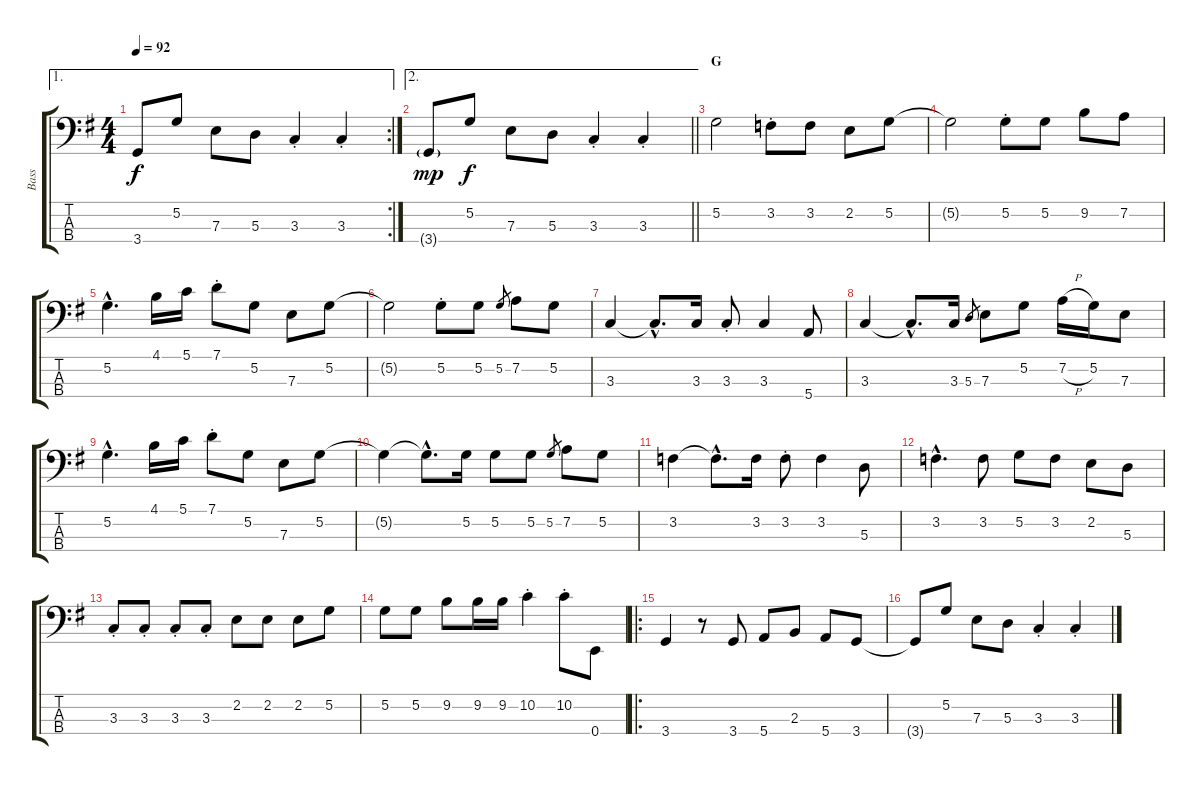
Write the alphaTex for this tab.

\track ("Bass" "Bass") {instrument acousticguitarnylon}
\staff {score tabs}
\tuning (G2 D2 A1 E1) {hide}
\ae 1
\rc 2
\ts (4 4)
\tempo 92
\clef f4
\ks g
3.4{t}.8{dy f} 5.2.8 7.3.8 5.3.8 3.3{st}.4 3.3{st}.4 |
\ae 2
\barLineRight lightlight
3.4{g}.8{dy mp} 5.2.8{dy f} 7.3.8 5.3.8 3.3{st}.4 3.3{st}.4 |
\section ("" "G")
5.2.2 3.2{st}.8 3.2.8 2.2.8 5.2.8 |
5.2{t}.2 5.2{st}.8 5.2.8 9.2.8 7.2.8 |
5.2{hac}.4{d} 4.1.16 5.1.16 7.1{st}.8 5.2.8 7.3.8 5.2.8 |
5.2{t}.2 5.2{st}.8 5.2.8 5.2.8{gr} 7.2.8 5.2.8 |
3.3.4 3.3{hac t}.8{d} 3.3.16 3.3{st}.8 3.3.4 5.4.8 |
3.3.4 3.3{hac t}.8{d} 3.3.16 5.3.8{gr} 7.3.8 5.2.8 7.2{h}.16 5.2.16 7.3.8 |
5.2{hac}.4{d} 4.1.16 5.1.16 7.1{st}.8 5.2.8 7.3.8 5.2.8 |
5.2{t}.4 5.2{hac t}.8{d} 5.2.16 5.2.8 5.2.8 5.2.8{gr} 7.2.8 5.2.8 |
3.2.4 3.2{hac t}.8{d} 3.2.16 3.2{st}.8 3.2.4 5.3.8 |
3.2{hac}.4{d} 3.2.8 5.2.8 3.2.8 2.2.8 5.3.8 |
3.3{st}.8 3.3{st}.8 3.3{st}.8 3.3{st}.8 2.2.8 2.2.8 2.2.8 5.2.8 |
5.2.8 5.2.8 9.2.8 9.2.16 9.2.16 10.2{st}.4 10.2{st}.8 0.4.8 |
\ro
3.4.4 r.8 3.4.8 5.4.8 2.3.8 5.4.8 3.4.8 |
3.4{t}.8 5.2.8 7.3.8 5.3.8 3.3{st}.4 3.3{st}.4
